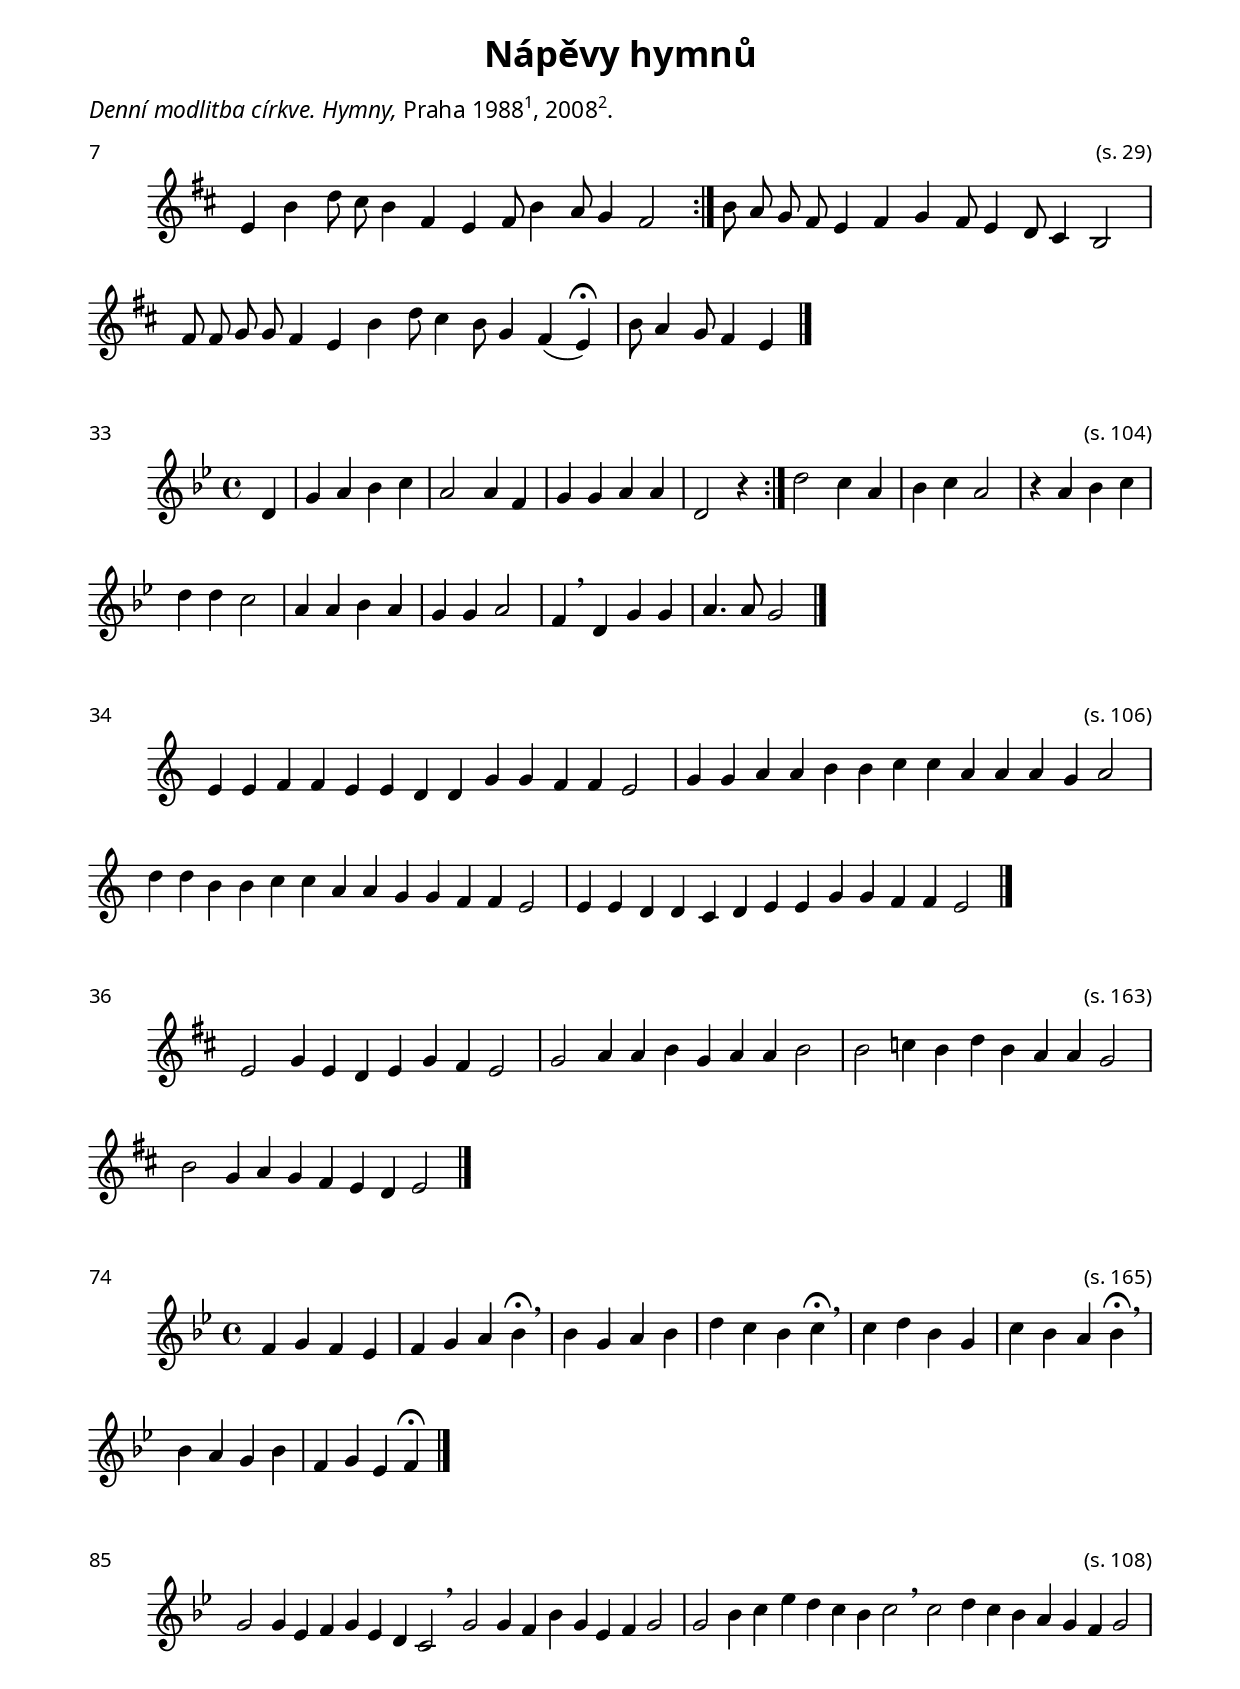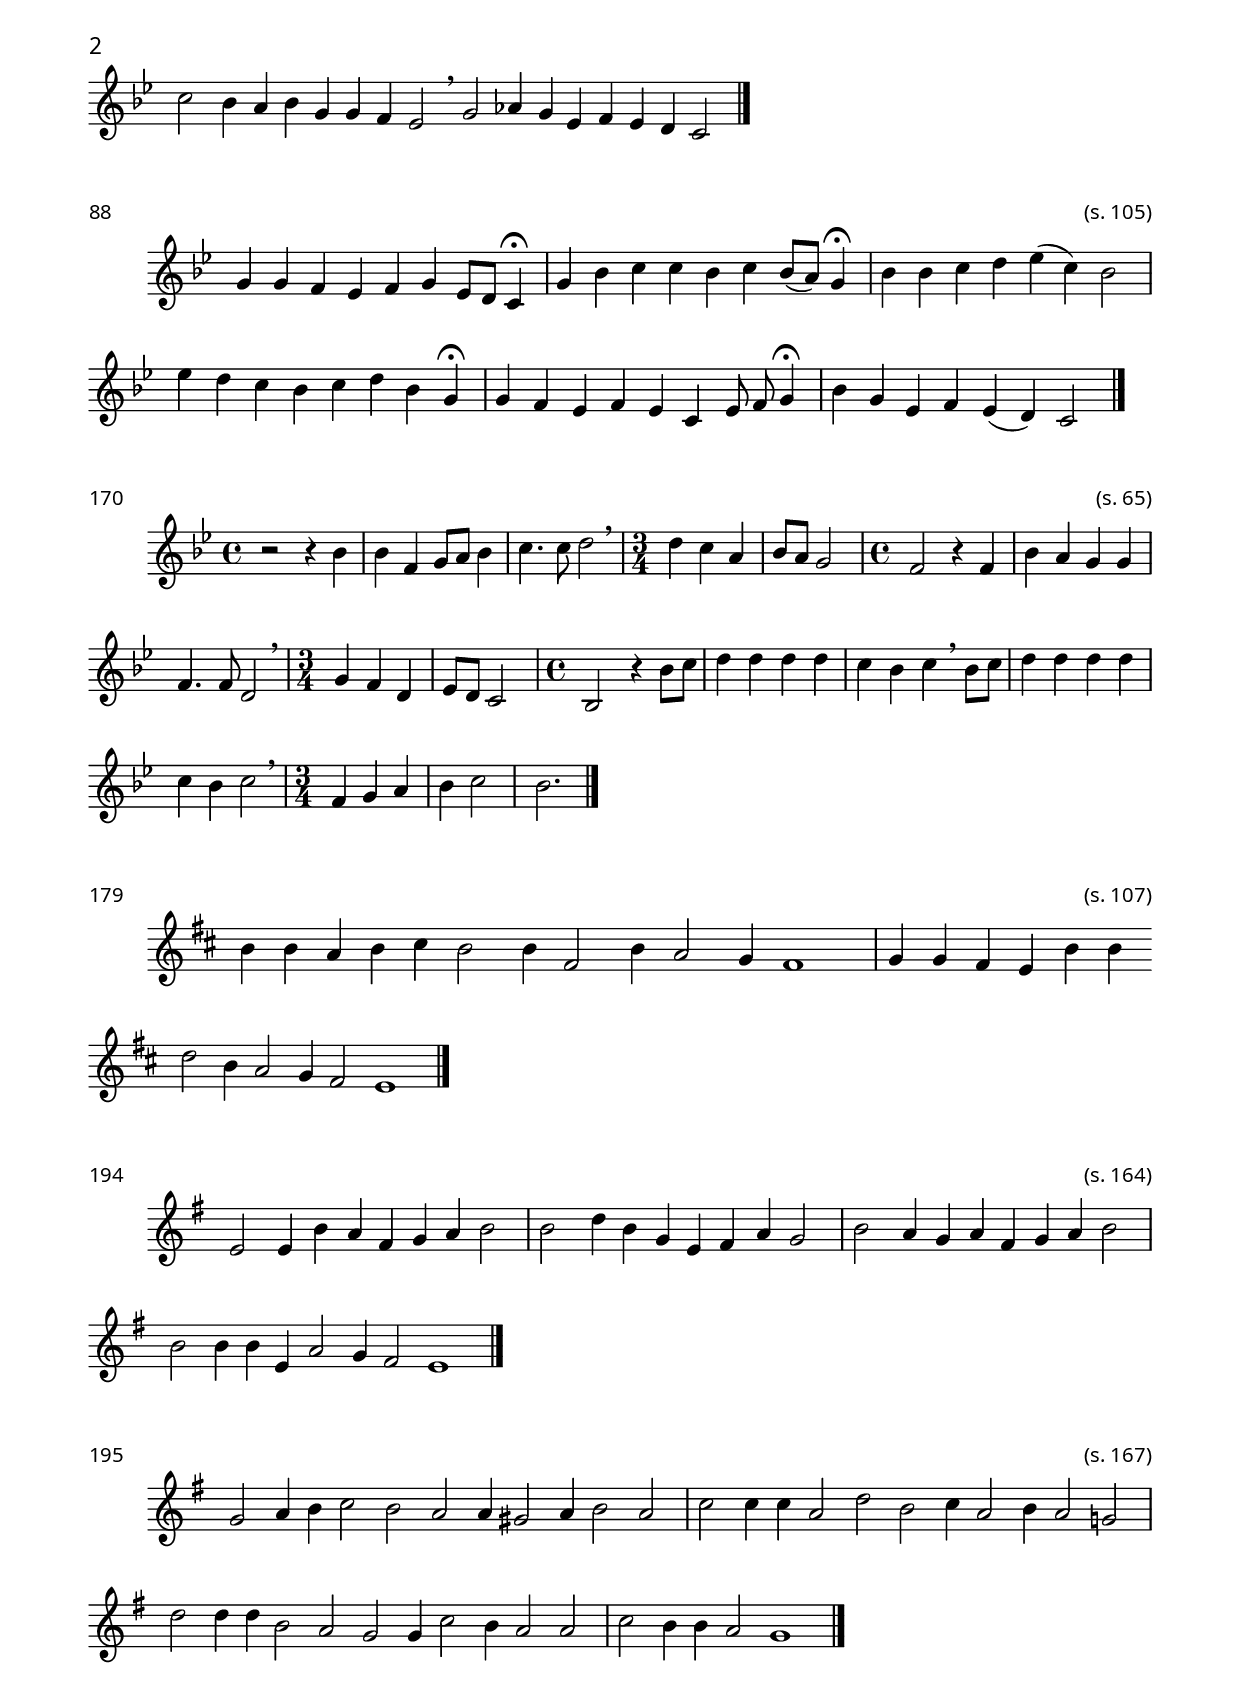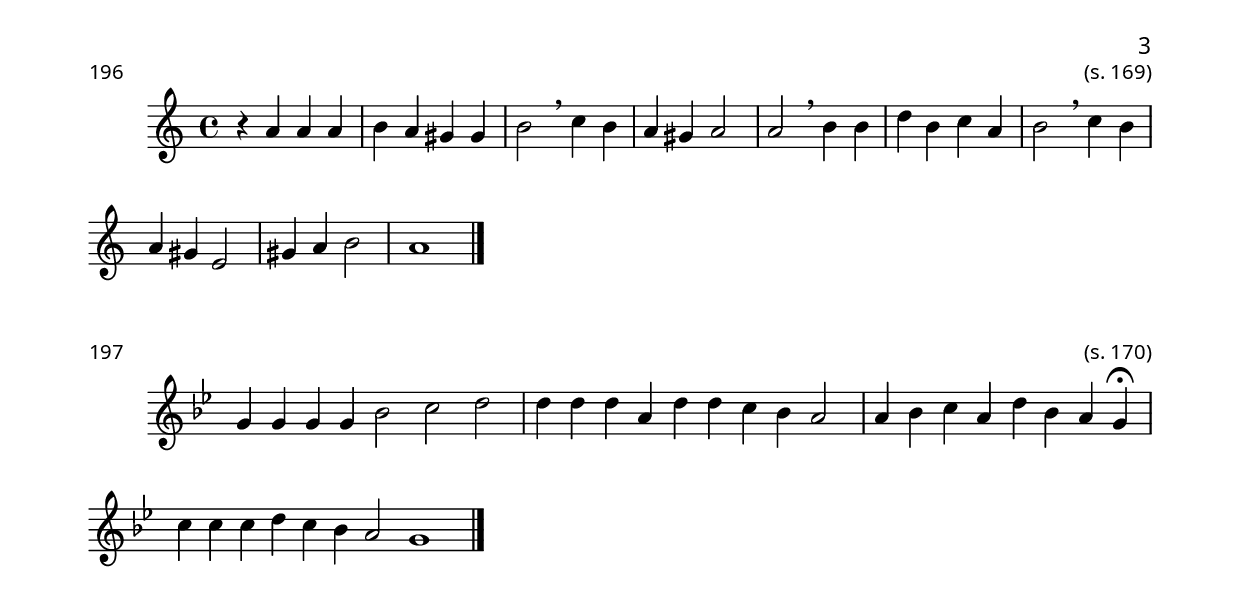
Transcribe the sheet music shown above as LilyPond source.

\version "2.17.24"

\include "../spolecne/layout.ly"

\header {
  title = "Nápěvy hymnů"
}

\paper {
  scoreTitleMarkup = \markup\small{
    \fill-line {
      \fromproperty #'header:id
      \concat { "(" \fromproperty #'header:fons ")" }
    }
  }
}

\markup{
  \italic{Denní modlitba církve. Hymny,}
  Praha
  \concat{ 1988\super{1} ", " 2008\super{2} "." }
}

%{
\score {
  \relative c' {

  }
  \header {
    fons = ""
    id = ""
  }
}
%}

notime = {
  \override Score.TimeSignature #'stencil = ##f
  \cadenzaOn
}

\score {
  \relative c' {
    \key e \dorian
    \notime

    \repeat volta 2 { e4 b' d8 cis b4 fis e fis8 b4 a8 g4 fis2 }
    b8 a g fis e4 fis g fis8 e4 d8 cis4 b2 \bar "|"
    fis'8 fis g g fis4 e b' d8 cis4 b8 g4 fis( e)\fermata \bar "|"
    b'8 a4 g8 fis4 e \bar "|."
  }
  \header {
    fons = "s. 29"
    id = "7"
  }
}

\score {
  \relative c' {
    \key g \minor
    \time 4/4

    \partial 4
    \repeat volta 2 {
      d4 |
      g4 a bes c a2 a4 f g g a a | d,2 r4
    }
    \set Timing.measurePosition = #(ly:make-moment 0) % reset timing
    d'2 c4 a bes c a2 |
    r4 a bes c d d c2 a4 a bes a g g a2 | f4 \breathe
    d g g a4. a8 g2 \bar "|."
  }
  \header {
    fons = "s. 104"
    id = "33"
  }
}

\score {
  \relative c' {
    \key e \phrygian
    \notime

    e4 e f f e e d d g g f f e2 \bar "|"
    g4 g a a b b c c a a a g a2 \bar "|"
    d4 d b b c c a a g g f f e2 \bar "|"
    e4 e d d c d e e g g f f e2 \bar "|."
  }
  \header {
    fons = "s. 106"
    id = "34"
  }
}

\score {
  \relative c' {
    \key e \dorian
    \notime

    e2 g4 e d e g fis e2 \bar "|"
    g2 a4 a b g a a b2 \bar "|"
    b2 c4 b d b a a g2 \bar "|"
    b2 g4 a g fis e d e2 \bar "|."
  }
  \header {
    fons = "s. 163"
    id = "36"
  }
}

\score {
  \relative c' {
    \key f \mixolydian
    \time 4/4

    f4 g f es f g a bes\fermata \breathe |
    bes g a bes d c bes c\fermata \breathe |
    c d bes g c bes a bes\fermata \breathe |
    bes a g bes f g es f\fermata \bar "|."
  }
  \header {
    fons = "s. 165"
    id = "74"
  }
}

\score {
  \relative c'' {
    \key c \dorian
    \notime

    g2 g4 es f g es d c2 \breathe
    g'2 g4 f bes g es f g2 \bar "|"
    g2 bes4 c es d c bes c2 \breathe
    c2 d4 c bes a g f g2 \bar "|"
    c2 bes4 a bes g g f es2 \breathe
    g2 as4 g es f es d c2 \bar "|."
  }
  \header {
    fons = "s. 108"
    id = "85"
  }
}

\score {
  \relative c'' {
    \key c \dorian
    \notime

    g4 g f es f g es8[ d] c4\fermata \bar "|"
    g'4 bes c c bes c bes8([ a)] g4\fermata \bar "|"
    bes4 bes c d es( c) bes2 \bar "|"
    es4 d c bes c d bes g\fermata \bar "|"
    g4 f es f es c es8 f g4\fermata \bar "|"
    bes4 g es f es( d) c2 \bar "|."
  }
  \header {
    fons = "s. 105"
    id = "88"
  }
}

\score {
  \relative c'' {
    \key bes \major
    \time 4/4
    \autoBeamOff

    r2 r4 bes | bes f g8[ a] bes4 | c4. c8 d2 \breathe |
    \time 3/4 d4 c a | bes8[ a] g2 \time 4/4 f2
    r4 f | bes a g g | f4. f8 d2 \breathe |
    \time 3/4 g4 f d | es8[ d] c2 | \time 4/4 bes2
    r4 bes'8[ c] | d4 d d d | c bes c \breathe
    bes8[ c] | d4 d d d | c bes c2 \breathe |
    \time 3/4 f,4 g a | bes c2 | bes2. \bar "|."
  }
  \header {
    fons = "s. 65"
    id = "170"
  }
}

\score {
  \relative c'' {
    \key e \dorian
    \notime

    b4 b a b cis b2 \bar "" b4 fis2 b4 a2 g4 fis1 \bar "|"
    g4 g fis e b' b \bar "" d2 b4 a2 g4 fis2 e1 \bar "|."
  }
  \header {
    fons = "s. 107"
    id = "179"
  }
}

\score {
  \relative c' {
    \key e \minor
    \notime

    e2 e4 b' a fis g a b2 \bar "|"
    b2 d4 b g e fis a g2 \bar "|"
    b2 a4 g a fis g a b2 \bar "|"
    b2 b4 b e, a2 g4 fis2 e1 \bar "|."
  }
  \header {
    fons = "s. 164"
    id = "194"
  }
}

\score {
  \relative c'' {
    \key g \major
    \notime

    g2 a4 b c2 b a a4 gis2 a4 b2 a \bar "|"
    c2 c4 c a2 d b c4 a2 b4 a2 g \bar "|"
    d'2 d4 d b2 a g g4 c2 b4 a2 a \bar "|"
    c2 b4 b a2 g1 \bar "|."
  }
  \header {
    fons = "s. 167"
    id = "195"
  }
}

\score {
  \relative c'' {
    \key a \minor
    \time 4/4

    r4 a a a b a gis gis b2 \breathe c4 b  | a gis a2 a \breathe
    b4 b d b c a b2 \breathe c4 b a gis e2 | gis4 a b2 a1 \bar "|."
  }
  \header {
    fons = "s. 169"
    id = "196"
  }
}

\score {
  \relative c'' {
    \key g \minor
    \notime
    g4 g g g bes2 c d \bar "|"
    d4 d d a d d c bes a2 \bar "|"
    a4 bes c a d bes a g\fermata \bar "|"
    c4 c c d c bes a2 g1 \bar "|."
  }
  \header {
    fons = "s. 170"
    id = "197"
  }
}